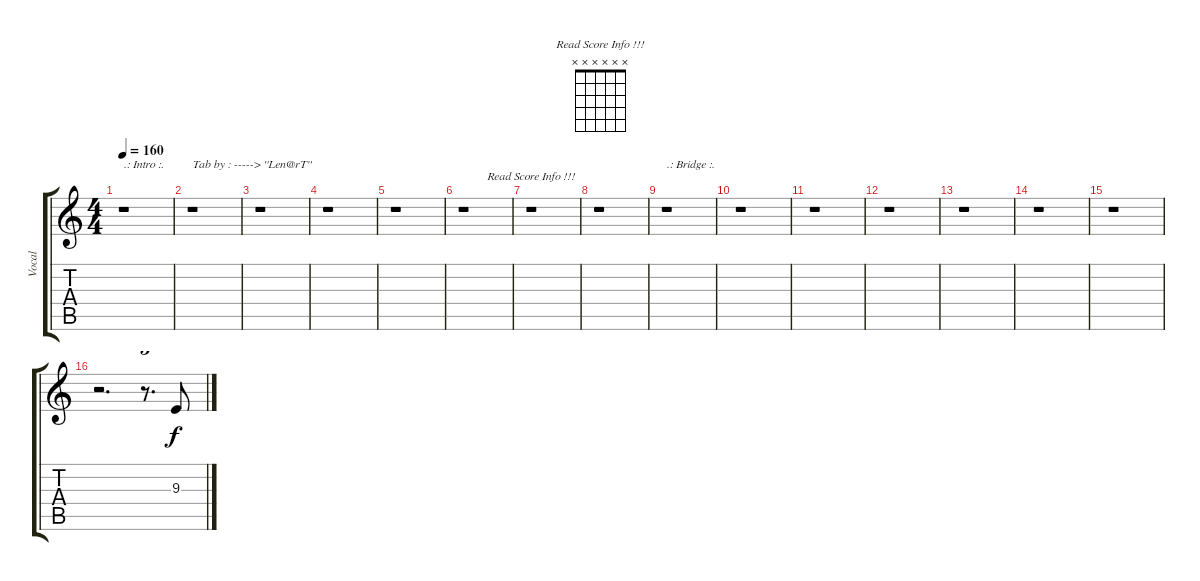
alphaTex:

\track ("Vocal" "Vocal") {instrument cello}
\staff {score tabs}
\tuning (E4 B3 G3 D3 A2 E2) {hide}
\chord ("Read Score Info !!!" x x x x x x) {firstfret 0}
\ts (4 4)
\tempo 160
\clef g2
\ks c
r.1{txt ".: Intro :." dy f instrument cello} |
r.1{txt "Tab by : -----> ''Len@rT''"} |
r.1 |
r.1 |
r.1 |
r.1 |
r.1{ch "Read Score Info !!!"} |
r.1 |
r.1{txt ".: Bridge :."} |
r.1 |
r.1 |
r.1 |
r.1 |
r.1 |
r.1 |
r.2{d} r.8{d tu (3 2)} 9.3.8
